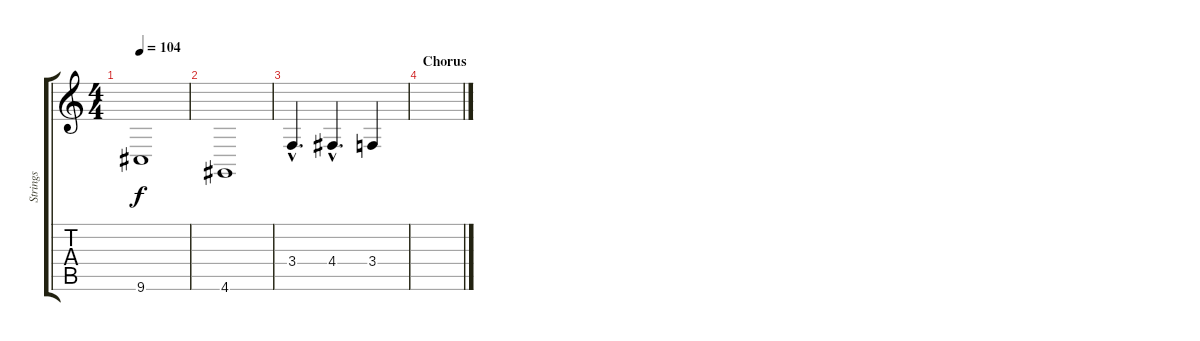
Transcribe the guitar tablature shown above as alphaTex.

\track ("Strings" "Strings") {instrument stringensemble1}
\staff {score tabs}
\tuning (E4 B3 G3 D3 A2 E2) {hide}
\ts (4 4)
\tempo 104
\clef g2
\ks c
9.6.1{dy f} |
4.6.1 |
3.4{hac}.4{d} 4.4{hac}.4{d} 3.4.4 |
\section ("" "Chorus")
